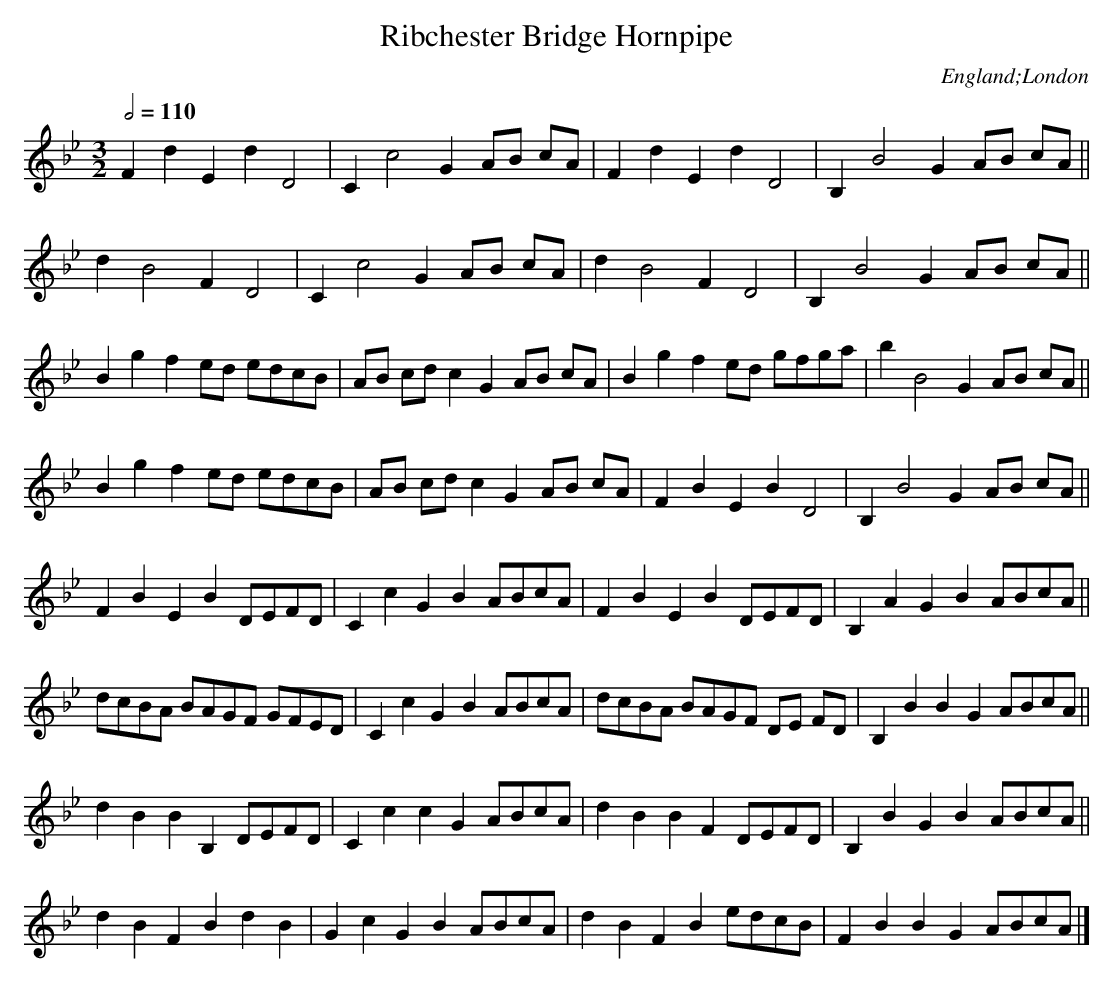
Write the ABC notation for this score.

X:1
T:Ribchester Bridge Hornpipe
O:England;London
Q:1/2=110
M:3/2
L:1/4
K:G min
FdEdD2 | Cc2GA/B/ c/A/ | FdEdD2 | B,B2GA/B/ c/A/ ||
dB2FD2 | Cc2GA/B/ c/A/ | dB2FD2 | B,B2GA/B/ c/A/ ||
Bgfe/d/ e/d/c/B/ | A/B/ c/d/cG A/B/ c/A/ |\
Bgfe/d/ g/f/g/a/ | bB2G A/B/ c/A/ ||
Bgfe/d/ e/d/c/B/ | A/B/ c/d/cG A/B/ c/A/ | FBEBD2 | B,B2GA/B/ c/A/ ||
FBEBD/E/F/D/ | CcGBA/B/c/A/ | FBEBD/E/F/D/ | B,AGBA/B/c/A/ ||
d/c/B/A/ B/A/G/F/ G/F/E/D/ | CcGB A/B/c/A/ |\
d/c/B/A/ B/A/G/F/ D/E/ F/D/ | B,BBGA/B/c/A/ ||
dBBB,D/E/F/D/ | CccGA/B/c/A/ | dBBFD/E/F/D/ | B,BGBA/B/c/A/ ||
dBFBdB | GcGBA/B/c/A/ | dBFBe/d/c/B/ | FBBGA/B/c/A/ |]
